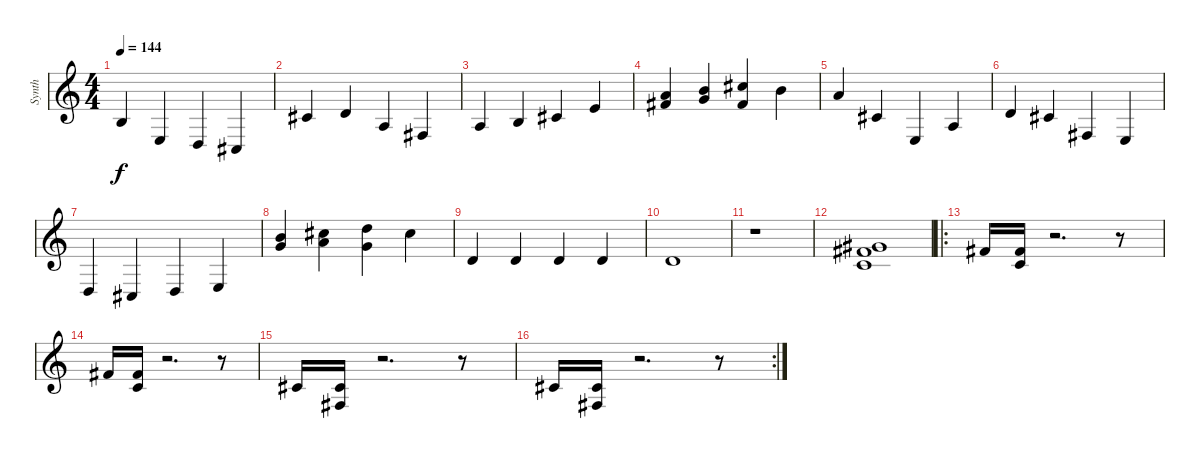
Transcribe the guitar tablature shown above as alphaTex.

\track ("Synth" "Synth") {instrument acousticgrandpiano}
\staff {score}
\tuning (D4 A3 F3 C3 G2 D2) {hide}
\ts (4 4)
\tempo 144
\clef g2
\ks c
6.3.4{dy f} 4.4.4 2.4.4 1.4.4 |
4.2.4 0.1.4 0.2.4 1.3.4 |
0.2.4 2.2.4 4.2.4 2.1.4 |
(7.1 9.2).4 (9.1 10.2).4 (11.1 9.2).4 9.1.4 |
7.1.4 8.3.4 9.5.4 9.4.4 |
9.3.4 8.3.4 6.4.4 4.4.4 |
2.4.4 1.4.4 2.4.4 4.4.4 |
(9.1 10.2).4 (11.1 12.2).4 (12.1 10.2).4 11.1.4 |
9.3.4 9.3.4 9.3.4 9.3.4 |
0.1.1 |
r.1 |
(11.2 13.3 12.4).1 |
\ro
9.2.16 (9.2 7.3).16 r.2{d} r.8 |
9.2.16 (9.2 7.3).16 r.2{d} r.8 |
8.3.16 (8.3 6.4).16 r.2{d} r.8 |
\rc 2
4.2.16 (4.2 6.4).16 r.2{d} r.8
